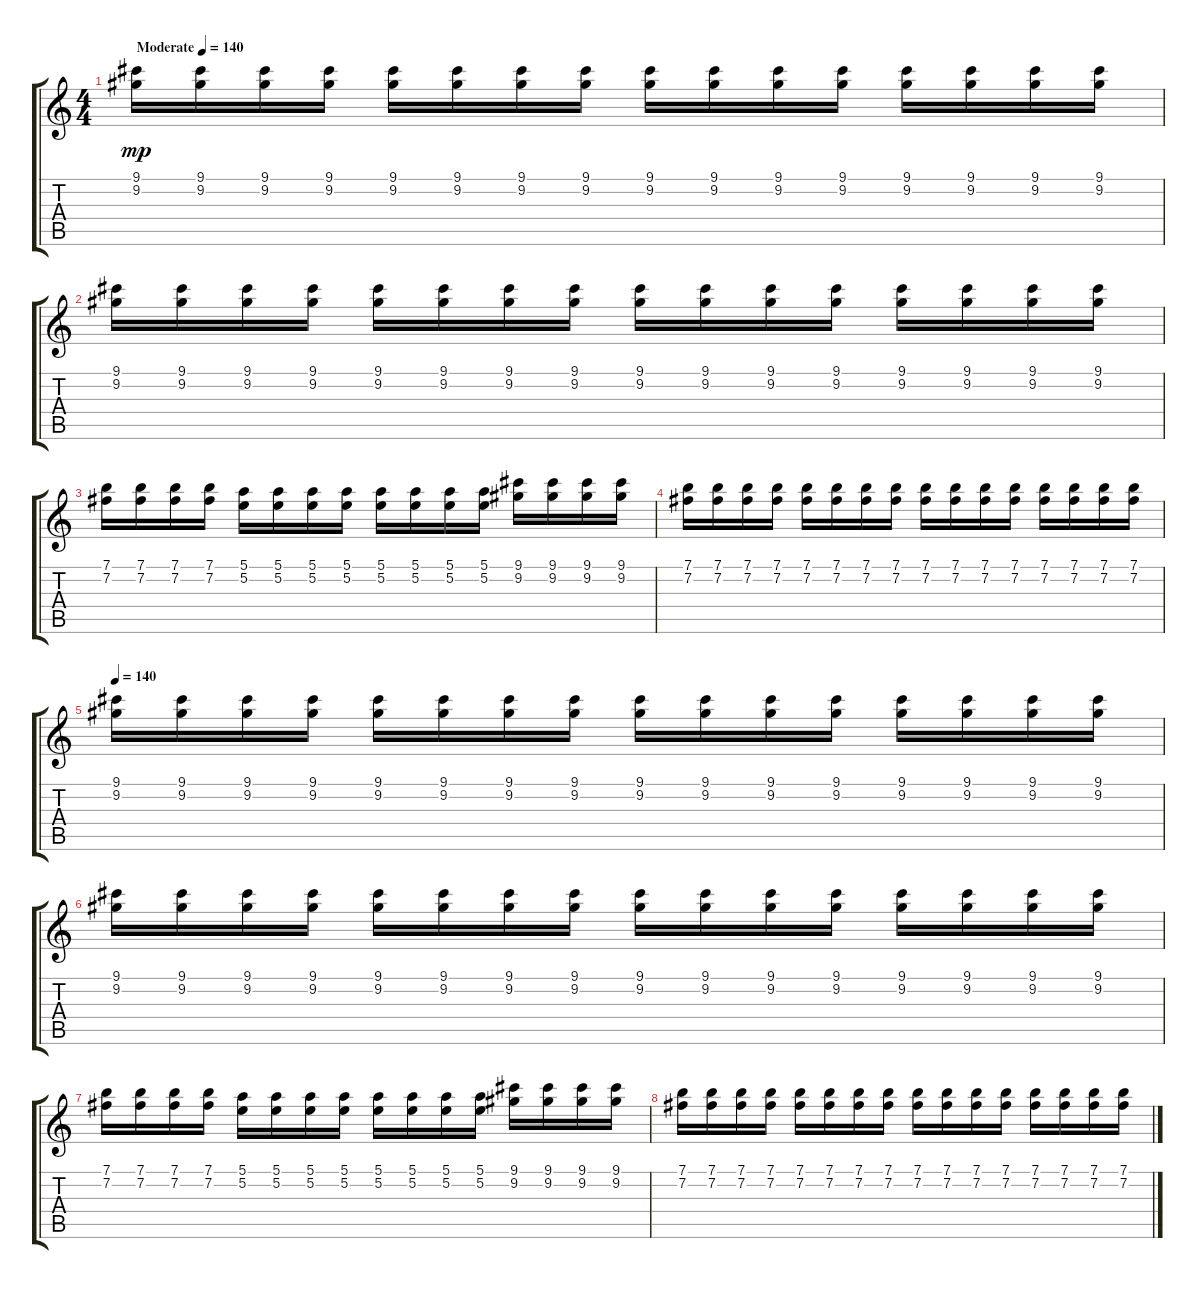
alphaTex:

\track "" {instrument distortionguitar}
\staff {score tabs}
\tuning (E4 B3 G3 D3 A2 E2) {hide}
\ts (4 4)
\tempo (140 "Moderate")
\clef g2
\ks c
(9.1 9.2).16{dy mp instrument distortionguitar} (9.1 9.2).16 (9.1 9.2).16 (9.1 9.2).16 (9.1 9.2).16 (9.1 9.2).16 (9.1 9.2).16 (9.1 9.2).16 (9.1 9.2).16 (9.1 9.2).16 (9.1 9.2).16 (9.1 9.2).16 (9.1 9.2).16 (9.1 9.2).16 (9.1 9.2).16 (9.1 9.2).16 |
(9.1 9.2).16 (9.1 9.2).16 (9.1 9.2).16 (9.1 9.2).16 (9.1 9.2).16 (9.1 9.2).16 (9.1 9.2).16 (9.1 9.2).16 (9.1 9.2).16 (9.1 9.2).16 (9.1 9.2).16 (9.1 9.2).16 (9.1 9.2).16 (9.1 9.2).16 (9.1 9.2).16 (9.1 9.2).16 |
(7.1 7.2).16 (7.1 7.2).16 (7.1 7.2).16 (7.1 7.2).16 (5.1 5.2).16 (5.1 5.2).16 (5.1 5.2).16 (5.1 5.2).16 (5.1 5.2).16 (5.1 5.2).16 (5.1 5.2).16 (5.1 5.2).16 (9.1 9.2).16 (9.1 9.2).16 (9.1 9.2).16 (9.1 9.2).16 |
(7.1 7.2).16 (7.1 7.2).16 (7.1 7.2).16 (7.1 7.2).16 (7.1 7.2).16 (7.1 7.2).16 (7.1 7.2).16 (7.1 7.2).16 (7.1 7.2).16 (7.1 7.2).16 (7.1 7.2).16 (7.1 7.2).16 (7.1 7.2).16 (7.1 7.2).16 (7.1 7.2).16 (7.1 7.2).16 |
\tempo 140
(9.1 9.2).16 (9.1 9.2).16 (9.1 9.2).16 (9.1 9.2).16 (9.1 9.2).16 (9.1 9.2).16 (9.1 9.2).16 (9.1 9.2).16 (9.1 9.2).16 (9.1 9.2).16 (9.1 9.2).16 (9.1 9.2).16 (9.1 9.2).16 (9.1 9.2).16 (9.1 9.2).16 (9.1 9.2).16 |
(9.1 9.2).16 (9.1 9.2).16 (9.1 9.2).16 (9.1 9.2).16 (9.1 9.2).16 (9.1 9.2).16 (9.1 9.2).16 (9.1 9.2).16 (9.1 9.2).16 (9.1 9.2).16 (9.1 9.2).16 (9.1 9.2).16 (9.1 9.2).16 (9.1 9.2).16 (9.1 9.2).16 (9.1 9.2).16 |
(7.1 7.2).16 (7.1 7.2).16 (7.1 7.2).16 (7.1 7.2).16 (5.1 5.2).16 (5.1 5.2).16 (5.1 5.2).16 (5.1 5.2).16 (5.1 5.2).16 (5.1 5.2).16 (5.1 5.2).16 (5.1 5.2).16 (9.1 9.2).16 (9.1 9.2).16 (9.1 9.2).16 (9.1 9.2).16 |
(7.1 7.2).16 (7.1 7.2).16 (7.1 7.2).16 (7.1 7.2).16 (7.1 7.2).16 (7.1 7.2).16 (7.1 7.2).16 (7.1 7.2).16 (7.1 7.2).16 (7.1 7.2).16 (7.1 7.2).16 (7.1 7.2).16 (7.1 7.2).16 (7.1 7.2).16 (7.1 7.2).16 (7.1 7.2).16
